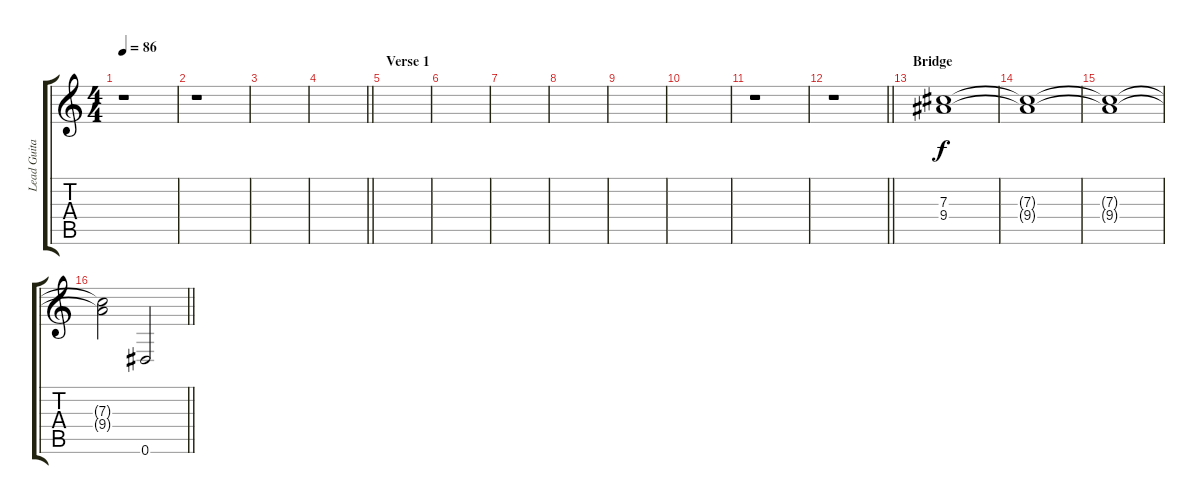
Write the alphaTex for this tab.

\track ("Lead Guitar" "Lead Guita") {instrument distortionguitar}
\staff {score tabs}
\tuning (Eb4 Bb3 Gb3 Db3 Ab2 Eb2) {hide}
\ts (4 4)
\tempo 86
\clef g2
\ks c
r.1{dy f instrument distortionguitar} |
r.1 |
|
\barLineRight lightlight
|
\section ("" "Verse 1")
|
|
|
|
|
|
r.1 |
\barLineRight lightlight
r.1 |
\section ("" "Bridge")
(7.3 9.4).1 |
(7.3{t} 9.4{t}).1 |
(7.3{t} 9.4{t}).1 |
\barLineRight lightlight
(7.3{t} 9.4{t}).2 0.6.2
